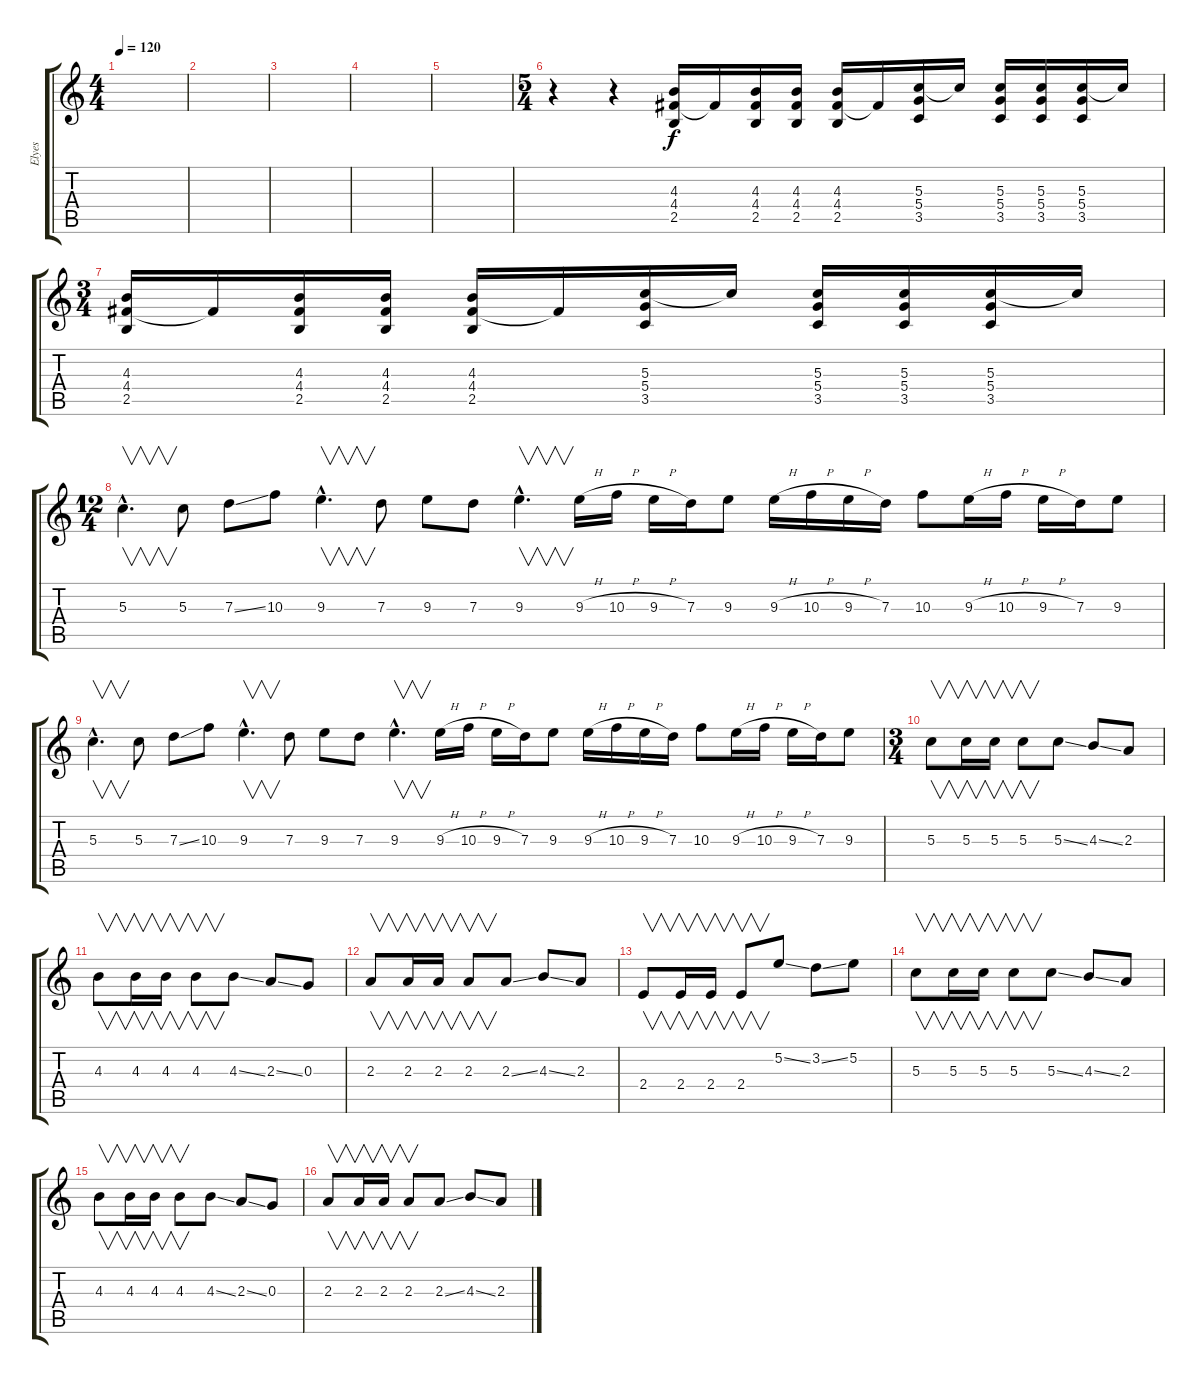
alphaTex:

\track ("Elyes" "Elyes") {instrument distortionguitar}
\staff {score tabs}
\tuning (E4 B3 G3 D3 A2 E2) {hide}
\ts (4 4)
\tempo 120
\clef g2
\ks c
|
|
|
|
|
\ts (5 4)
r.4 r.4 (4.3 4.4 2.5).16 4.4{t}.16 (4.3 4.4 2.5).16 (4.3 4.4 2.5).16 (4.3 4.4 2.5).16 4.4{t}.16 (5.3 5.4 3.5).16 5.3{t}.16 (5.3 5.4 3.5).16 (5.3 5.4 3.5).16 (5.3 5.4 3.5).16 5.3{t}.16 |
\ts (3 4)
(4.3 4.4 2.5).16 4.4{t}.16 (4.3 4.4 2.5).16 (4.3 4.4 2.5).16 (4.3 4.4 2.5).16 4.4{t}.16 (5.3 5.4 3.5).16 5.3{t}.16 (5.3 5.4 3.5).16 (5.3 5.4 3.5).16 (5.3 5.4 3.5).16 5.3{t}.16 |
\ts (12 4)
5.3{hac}.4{v d} 5.3.8 7.3{ss}.8 10.3.8 9.3{hac}.4{v d} 7.3.8 9.3.8 7.3.8 9.3{hac}.4{v d} 9.3{h}.16 10.3{h}.16 9.3{h}.16 7.3.16 9.3.8 9.3{h}.16 10.3{h}.16 9.3{h}.16 7.3.16 10.3.8 9.3{h}.16 10.3{h}.16 9.3{h}.16 7.3.16 9.3.8 |
5.3{hac}.4{v d} 5.3.8 7.3{ss}.8 10.3.8 9.3{hac}.4{v d} 7.3.8 9.3.8 7.3.8 9.3{hac}.4{v d} 9.3{h}.16 10.3{h}.16 9.3{h}.16 7.3.16 9.3.8 9.3{h}.16 10.3{h}.16 9.3{h}.16 7.3.16 10.3.8 9.3{h}.16 10.3{h}.16 9.3{h}.16 7.3.16 9.3.8 |
\ts (3 4)
5.3.8{v} 5.3.16{v} 5.3.16{v} 5.3.8{v} 5.3{ss}.8 4.3{ss}.8 2.3.8 |
4.3.8{v} 4.3.16{v} 4.3.16{v} 4.3.8{v} 4.3{ss}.8 2.3{ss}.8 0.3.8 |
2.3.8{v} 2.3.16{v} 2.3.16{v} 2.3.8{v} 2.3{ss}.8 4.3{ss}.8 2.3.8 |
2.4.8{v} 2.4.16{v} 2.4.16{v} 2.4.8{v} 5.2{ss}.8 3.2{ss}.8 5.2.8 |
5.3.8{v} 5.3.16{v} 5.3.16{v} 5.3.8{v} 5.3{ss}.8 4.3{ss}.8 2.3.8 |
4.3.8{v} 4.3.16{v} 4.3.16{v} 4.3.8{v} 4.3{ss}.8 2.3{ss}.8 0.3.8 |
2.3.8{v} 2.3.16{v} 2.3.16{v} 2.3.8{v} 2.3{ss}.8 4.3{ss}.8 2.3.8
